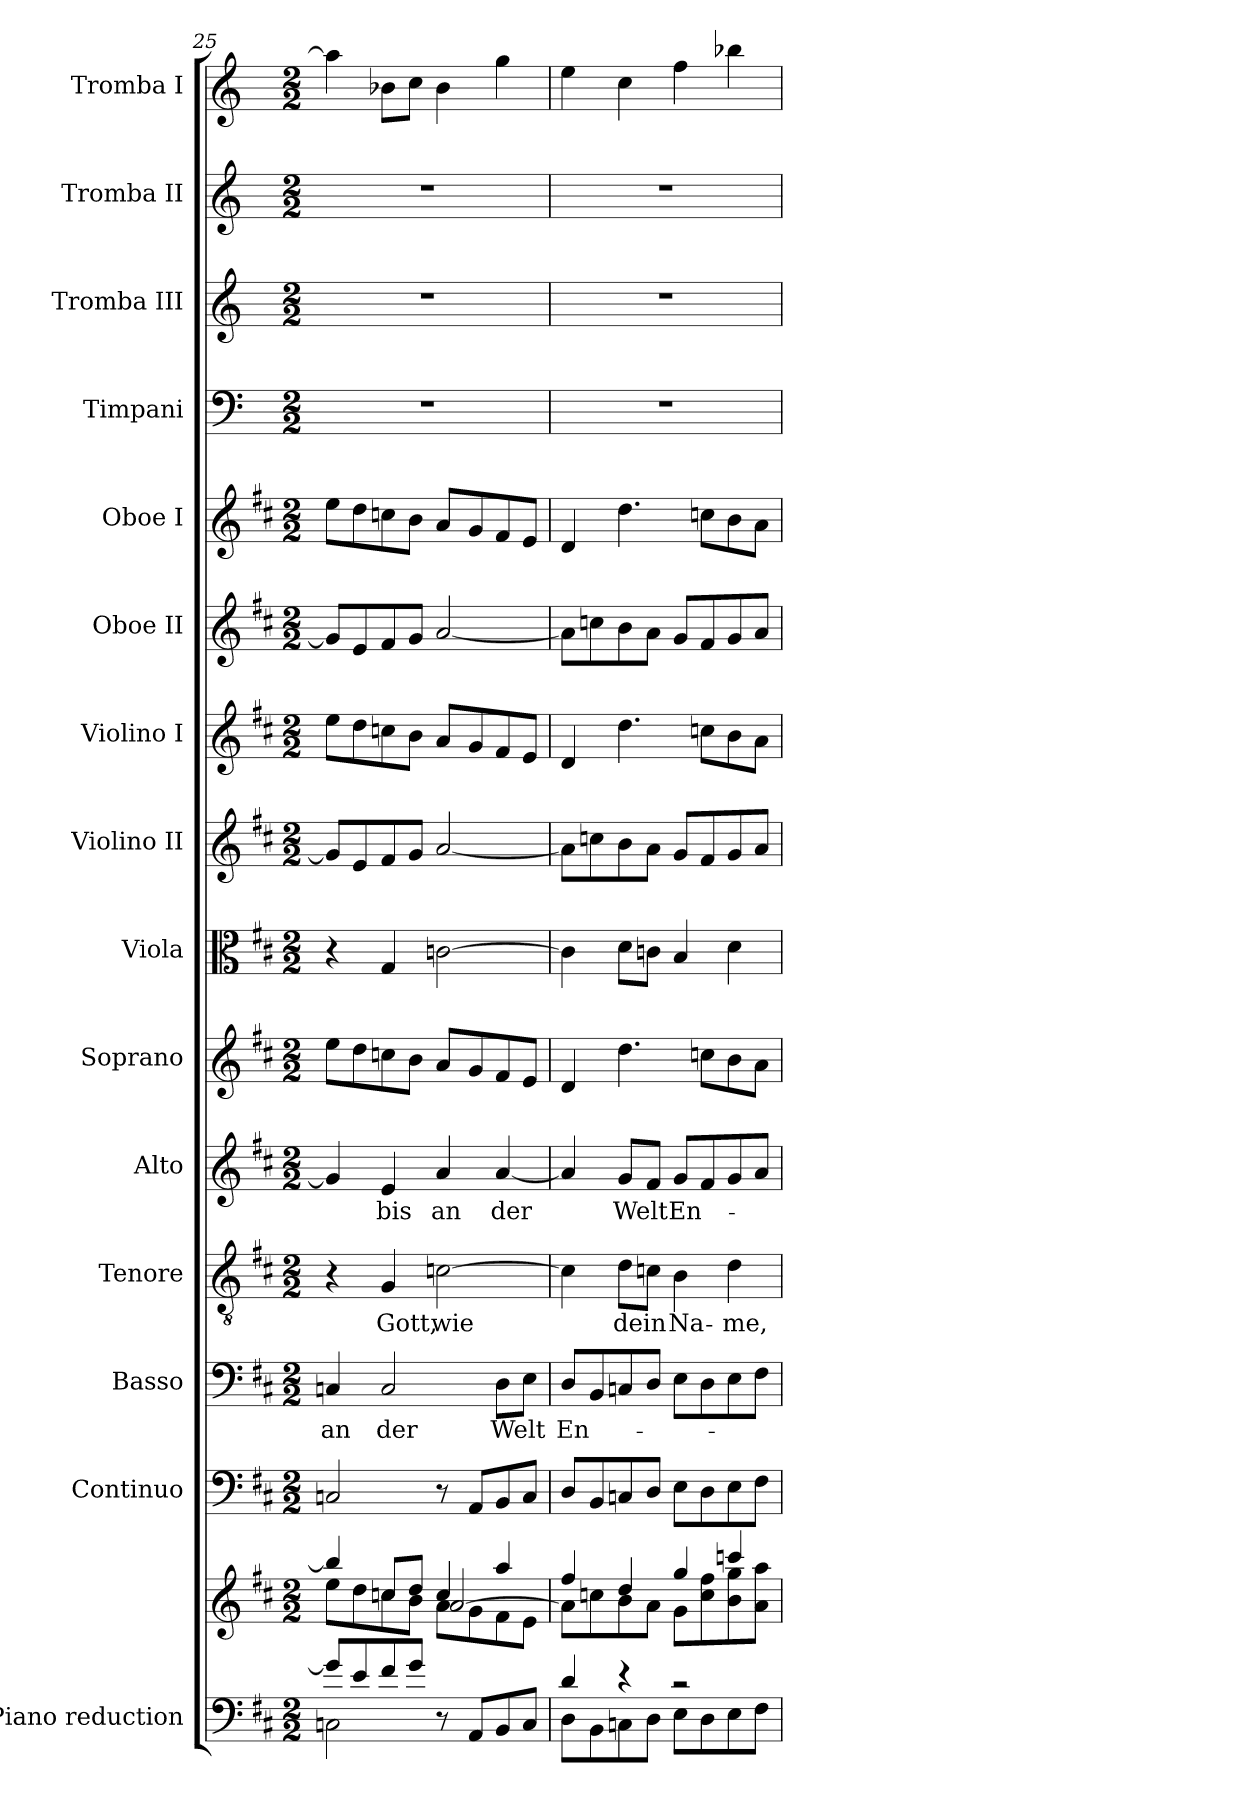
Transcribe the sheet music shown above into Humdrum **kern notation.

**kern	**kern	**kern	**kern	**text	**kern	**text	**kern	**text	**kern	**kern	**kern	**kern	**kern	**kern	**kern	**kern	**kern	**kern
*part15	*part15	*part14	*part13	*part13	*part12	*part12	*part11	*part11	*part10	*part9	*part8	*part7	*part6	*part5	*part4	*part3	*part2	*part1
*staff16	*staff15	*staff14	*staff13	*staff13	*staff12	*staff12	*staff11	*staff11	*staff10	*staff9	*staff8	*staff7	*staff6	*staff5	*staff4	*staff3	*staff2	*staff1
*I"Piano reduction	*	*I"Continuo	*I"Basso	*	*I"Tenore	*	*I"Alto	*	*I"Soprano	*I"Viola	*I"Violino II	*I"Violino I	*I"Oboe II	*I"Oboe I	*I"Timpani	*I"Tromba III	*I"Tromba II	*I"Tromba I
*I'Pno	*	*	*	*	*	*	*	*	*	*I'Vla	*I'Vln	*I'Vln	*I'Ob	*I'Ob	*I'Timp	*	*	*
!!LO:PB:g=z
*clefF4	*clefG2	*clefF4	*clefF4	*	*clefGv2	*	*clefG2	*	*clefG2	*clefC3	*clefG2	*clefG2	*clefG2	*clefG2	*clefF4	*clefG2	*clefG2	*clefG2
*	*	*	*	*	*	*	*	*	*	*	*	*	*	*	*	*ITrd-1c-2	*ITrd-1c-2	*ITrd-1c-2
*k[f#c#]	*k[f#c#]	*k[f#c#]	*k[f#c#]	*	*k[f#c#]	*	*k[f#c#]	*	*k[f#c#]	*k[f#c#]	*k[f#c#]	*k[f#c#]	*k[f#c#]	*k[f#c#]	*k[]	*k[f#c#]	*k[f#c#]	*k[f#c#]
*M2/2	*M2/2	*M2/2	*M2/2	*	*M2/2	*	*M2/2	*	*M2/2	*M2/2	*M2/2	*M2/2	*M2/2	*M2/2	*M2/2	*M2/2	*M2/2	*M2/2
=25	=25	=25	=25	=25	=25	=25	=25	=25	=25	=25	=25	=25	=25	=25	=25	=25	=25	=25
*^	*^	*	*	*	*	*	*	*	*	*	*	*	*	*	*	*	*	*
*	*	*	*^	*	*	*	*	*	*	*	*	*	*	*	*	*	*	*	*	*
!	!	!	!	!	!	!	!LO:LY:b	!	!	!	!	!	!	!	!	!	!	!	!	!	!
8g/L]	2Cn\	4bb/]	8ee\L	2ryy	2Cn/	4Cn/	an	4r	.	4g/]	.	8ee\L	4r	8g/L]	8ee\L	8g/L]	8ee\L	1r	1r	1r	4bb\]
8e/	.	.	8dd\	.	.	.	.	.	.	.	.	8dd\	.	8e/	8dd\	8e/	8dd\	.	.	.	.
!	!	!	!	!	!	!	!LO:LY:b	!	!LO:LY:b	!	!LO:LY:b	!	!	!	!	!	!	!	!	!	!
8f#/	.	8ccn/L	8cc\	.	.	2C/	der	4G/	Gott,	4e/	bis	8ccn\	4G/	8f#/	8ccn\	8f#/	8ccn\	.	.	.	8ccn\L
8g/J	.	8dd/J	8b\J	.	.	.	.	.	.	.	.	8b\J	.	8g/J	8b\J	8g/J	8b\J	.	.	.	8dd\J
!	!	!	!	!	!	!	!	!	!LO:LY:b	!	!LO:LY:b	!	!	!	!	!	!	!	!	!	!
2ryy	8r	4cc/	8a\L	[2a/	8r	.	.	[2cn\	wie	4a/	an	8a/L	[2cn\	[2a/	8a/L	[2a/	8a/L	.	.	.	4cc\
.	8AA/L	.	8g\	.	8AA/L	.	.	.	.	.	.	8g/	.	.	8g/	.	8g/	.	.	.	.
!	!	!	!	!	!	!	!LO:LY:b	!	!	!	!LO:LY:b	!	!	!	!	!	!	!	!	!	!
.	8BB/	4aa/	8f#\	.	8BB/	8D\L	Welt	.	.	[4a/	der	8f#/	.	.	8f#/	.	8f#/	.	.	.	4aa\
.	8C/J	.	8e\J	.	8C/J	8E\J	.	.	.	.	.	8e/J	.	.	8e/J	.	8e/J	.	.	.	.
*	*	*	*v	*v	*	*	*	*	*	*	*	*	*	*	*	*	*	*	*	*	*
=26	=26	=26	=26	=26	=26	=26	=26	=26	=26	=26	=26	=26	=26	=26	=26	=26	=26	=26	=26	=26
!	!	!	!	!	!	!LO:LY:b	!	!	!	!	!	!	!	!	!	!	!	!	!	!
4d/	8D\L	4ff#/	8a\L]	8D/L	8D/L	En-	4c\]	.	4a/]	.	4d/	4c\]	8a\L]	4d/	8a\L]	4d/	1r	1r	1r	4ff#\
.	8BB\	.	8ccn\	8BB/	8BB/	.	.	.	.	.	.	.	8ccn\	.	8ccn\	.	.	.	.	.
!	!	!	!	!	!	!	!	!LO:LY:b	!	!LO:LY:b	!	!	!	!	!	!	!	!	!	!
4r	8Cn\	4dd/	8b\	8Cn/	8Cn/	.	8d\L	dein	8g/L	Welt	4.dd\	8d\L	8b\	4.dd\	8b\	4.dd\	.	.	.	4dd\
.	8D\J	.	8a\J	8D/J	8D/J	.	8cn\J	.	8f#/J	.	.	8cn\J	8a\J	.	8a\J	.	.	.	.	.
!	!	!	!	!	!	!	!	!LO:LY:b	!	!LO:LY:b	!	!	!	!	!	!	!	!	!	!
2r	8E\L	4gg/	8g\L	8E\L	8E\L	.	4B\	Na-	8g/L	En-	.	4B/	8g/L	.	8g/L	.	.	.	.	4gg\
.	8D\	.	8cc\ 8ff#\	8D\	8D\	.	.	.	8f#/	.	8ccn\L	.	8f#/	8ccn\L	8f#/	8ccn\L	.	.	.	.
!	!	!	!	!	!	!	!	!LO:LY:b	!	!	!	!	!	!	!	!	!	!	!	!
.	8E\	4cccn/	8b\ 8gg\	8E\	8E\	.	4d\	-me,	8g/	.	8b\	4d\	8g/	8b\	8g/	8b\	.	.	.	4cccn\
.	8F#\J	.	8a\ 8aa\J	8F#\J	8F#\J	.	.	.	8a/J	.	8a\J	.	8a/J	8a\J	8a/J	8a\J	.	.	.	.
*v	*v	*	*	*	*	*	*	*	*	*	*	*	*	*	*	*	*	*	*	*
*	*v	*v	*	*	*	*	*	*	*	*	*	*	*	*	*	*	*	*	*
=	=	=	=	=	=	=	=	=	=	=	=	=	=	=	=	=	=	=
*-	*-	*-	*-	*-	*-	*-	*-	*-	*-	*-	*-	*-	*-	*-	*-	*-	*-	*-
